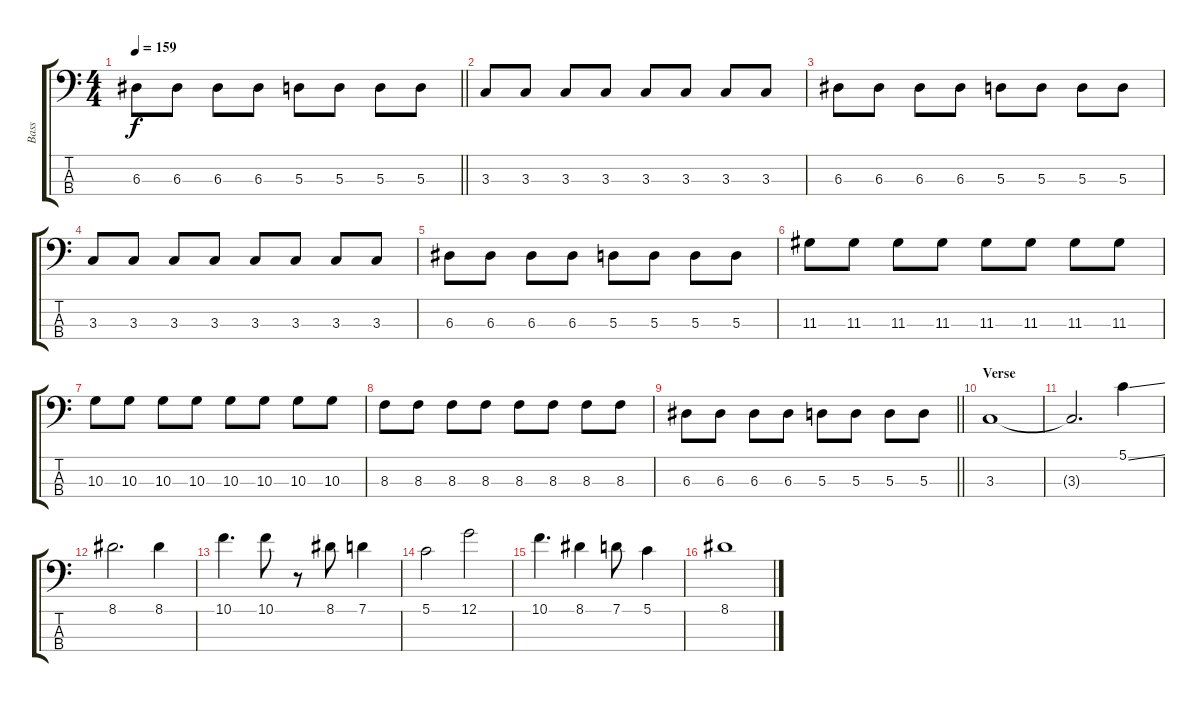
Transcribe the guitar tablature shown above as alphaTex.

\track ("Bass" "Bass") {instrument electricbasspick}
\staff {score tabs}
\tuning (G2 D2 A1 E1) {hide}
\ts (4 4)
\tempo 159
\clef f4
\barLineRight lightlight
\ks c
6.3.8{dy f} 6.3.8 6.3.8 6.3.8 5.3.8 5.3.8 5.3.8 5.3.8 |
3.3.8 3.3.8 3.3.8 3.3.8 3.3.8 3.3.8 3.3.8 3.3.8 |
6.3.8 6.3.8 6.3.8 6.3.8 5.3.8 5.3.8 5.3.8 5.3.8 |
3.3.8 3.3.8 3.3.8 3.3.8 3.3.8 3.3.8 3.3.8 3.3.8 |
6.3.8 6.3.8 6.3.8 6.3.8 5.3.8 5.3.8 5.3.8 5.3.8 |
11.3.8 11.3.8 11.3.8 11.3.8 11.3.8 11.3.8 11.3.8 11.3.8 |
10.3.8 10.3.8 10.3.8 10.3.8 10.3.8 10.3.8 10.3.8 10.3.8 |
8.3.8 8.3.8 8.3.8 8.3.8 8.3.8 8.3.8 8.3.8 8.3.8 |
\barLineRight lightlight
6.3.8 6.3.8 6.3.8 6.3.8 5.3.8 5.3.8 5.3.8 5.3.8 |
\section ("" "Verse")
3.3.1 |
3.3{t}.2{d} 5.1{ss}.4 |
8.1.2{d} 8.1.4 |
10.1.4{d} 10.1.8 r.8 8.1.8 7.1.4 |
5.1.2 12.1.2 |
10.1.4{d} 8.1.4 7.1.8 5.1.4 |
8.1.1
